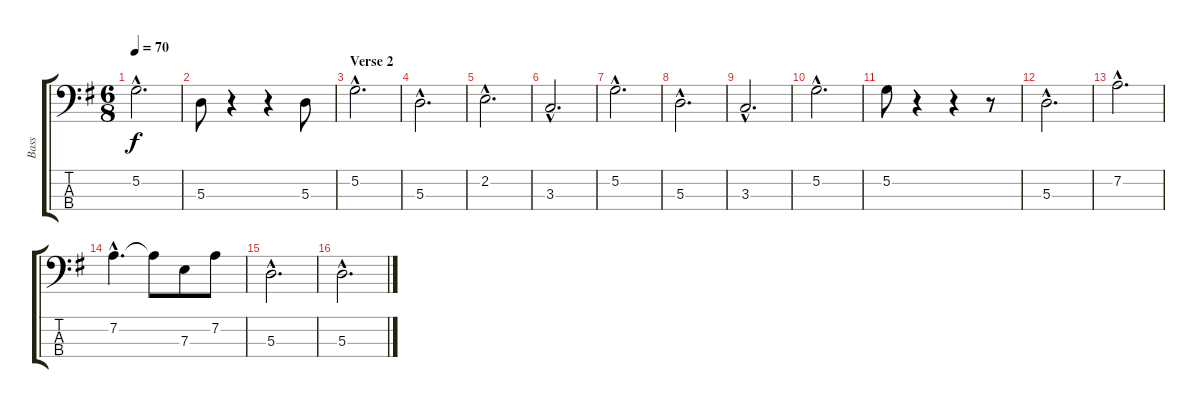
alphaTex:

\track ("Bass" "Bass") {instrument electricbassfinger}
\staff {score tabs}
\tuning (G2 D2 A1 E1) {hide}
\ts (6 8)
\tempo 70
\clef f4
\ks g
5.2{hac}.2{d dy f} |
5.3.8 r.4 r.4 5.3.8 |
\section ("" "Verse 2")
5.2{hac}.2{d} |
5.3{hac}.2{d} |
2.2{hac}.2{d} |
3.3{hac}.2{d} |
5.2{hac}.2{d} |
5.3{hac}.2{d} |
3.3{hac}.2{d} |
5.2{hac}.2{d} |
5.2.8 r.4 r.4 r.8 |
5.3{hac}.2{d} |
7.2{hac}.2{d} |
7.2{hac}.4{d} 7.2{t}.8 7.3.8 7.2.8 |
5.3{hac}.2{d} |
5.3{hac}.2{d}
